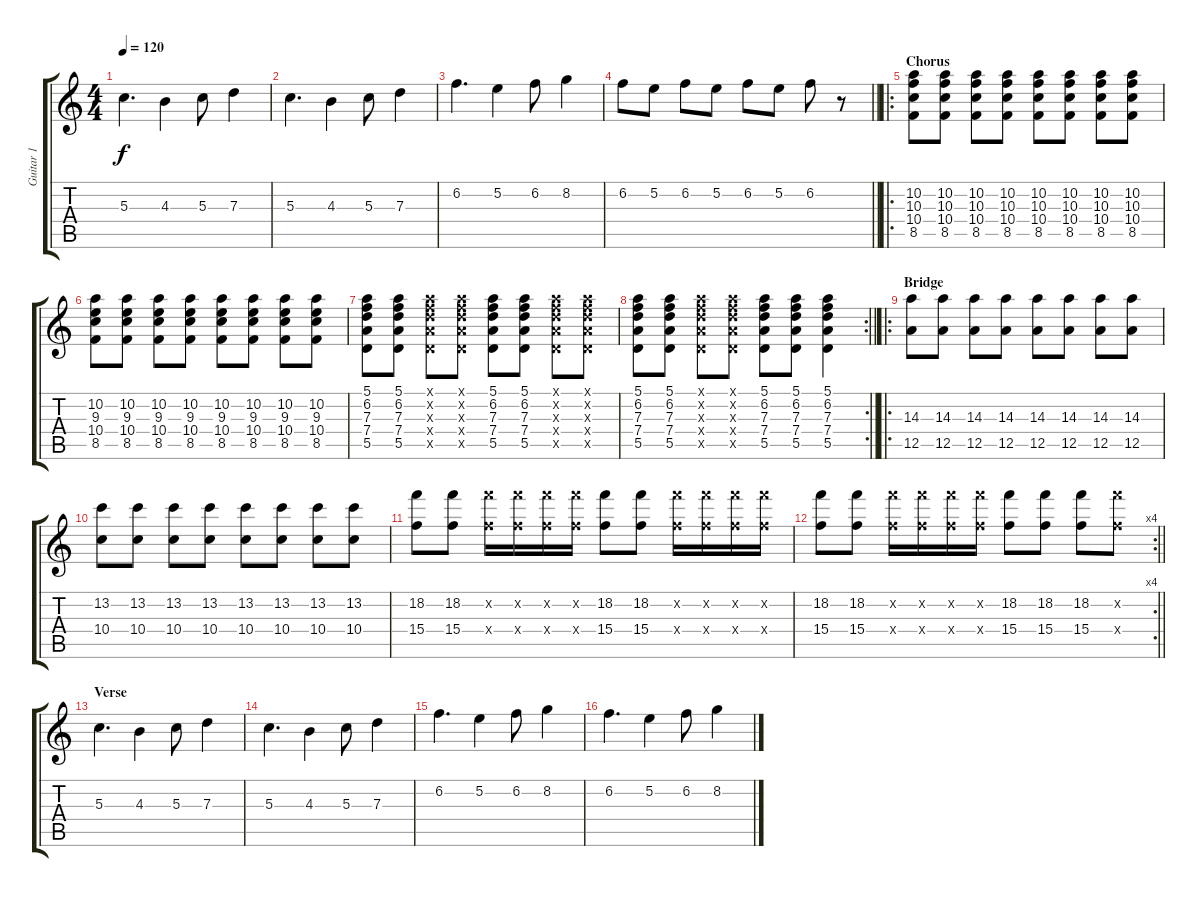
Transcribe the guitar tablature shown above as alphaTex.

\track ("Guitar 1" "Guitar 1") {instrument overdrivenguitar}
\staff {score tabs}
\tuning (E4 B3 G3 D3 A2 E2) {hide}
\ts (4 4)
\tempo 120
\clef g2
\ks c
5.3.4{d dy f} 4.3.4 5.3.8 7.3.4 |
5.3.4{d} 4.3.4 5.3.8 7.3.4 |
6.2.4{d} 5.2.4 6.2.8 8.2.4 |
\barLineRight lightlight
6.2.8 5.2.8 6.2.8 5.2.8 6.2.8 5.2.8 6.2.8 r.8 |
\ro
\section ("" "Chorus")
(10.2 10.3 10.4 8.5).8 (10.2 10.3 10.4 8.5).8 (10.2 10.3 10.4 8.5).8 (10.2 10.3 10.4 8.5).8 (10.2 10.3 10.4 8.5).8 (10.2 10.3 10.4 8.5).8 (10.2 10.3 10.4 8.5).8 (10.2 10.3 10.4 8.5).8 |
(10.2 9.3 10.4 8.5).8 (10.2 9.3 10.4 8.5).8 (10.2 9.3 10.4 8.5).8 (10.2 9.3 10.4 8.5).8 (10.2 9.3 10.4 8.5).8 (10.2 9.3 10.4 8.5).8 (10.2 9.3 10.4 8.5).8 (10.2 9.3 10.4 8.5).8 |
(5.1 6.2 7.3 7.4 5.5).8 (5.1 6.2 7.3 7.4 5.5).8 (5.1{x} 6.2{x} 7.3{x} 7.4{x} 5.5{x}).8 (5.1{x} 6.2{x} 7.3{x} 7.4{x} 5.5{x}).8 (5.1 6.2 7.3 7.4 5.5).8 (5.1 6.2 7.3 7.4 5.5).8 (5.1{x} 6.2{x} 7.3{x} 7.4{x} 5.5{x}).8 (5.1{x} 6.2{x} 7.3{x} 7.4{x} 5.5{x}).8 |
\rc 2
\barLineRight lightlight
(5.1 6.2 7.3 7.4 5.5).8 (5.1 6.2 7.3 7.4 5.5).8 (5.1{x} 6.2{x} 7.3{x} 7.4{x} 5.5{x}).8 (5.1{x} 6.2{x} 7.3{x} 7.4{x} 5.5{x}).8 (5.1 6.2 7.3 7.4 5.5).8 (5.1 6.2 7.3 7.4 5.5).8 (5.1 6.2 7.3 7.4 5.5).4 |
\ro
\section ("" "Bridge")
(14.3 12.5).8 (14.3 12.5).8 (14.3 12.5).8 (14.3 12.5).8 (14.3 12.5).8 (14.3 12.5).8 (14.3 12.5).8 (14.3 12.5).8 |
(13.2 10.4).8 (13.2 10.4).8 (13.2 10.4).8 (13.2 10.4).8 (13.2 10.4).8 (13.2 10.4).8 (13.2 10.4).8 (13.2 10.4).8 |
(18.2 15.4).8 (18.2 15.4).8 (18.2{x} 15.4{x}).16 (18.2{x} 15.4{x}).16 (18.2{x} 15.4{x}).16 (18.2{x} 15.4{x}).16 (18.2 15.4).8 (18.2 15.4).8 (18.2{x} 15.4{x}).16 (18.2{x} 15.4{x}).16 (18.2{x} 15.4{x}).16 (18.2{x} 15.4{x}).16 |
\rc 4
\barLineRight lightlight
(18.2 15.4).8 (18.2 15.4).8 (18.2{x} 15.4{x}).16 (18.2{x} 15.4{x}).16 (18.2{x} 15.4{x}).16 (18.2{x} 15.4{x}).16 (18.2 15.4).8 (18.2 15.4).8 (18.2 15.4).8 (18.2{x} 15.4{x}).8 |
\section ("" "Verse")
5.3.4{d} 4.3.4 5.3.8 7.3.4 |
5.3.4{d} 4.3.4 5.3.8 7.3.4 |
6.2.4{d} 5.2.4 6.2.8 8.2.4 |
6.2.4{d} 5.2.4 6.2.8 8.2.4
